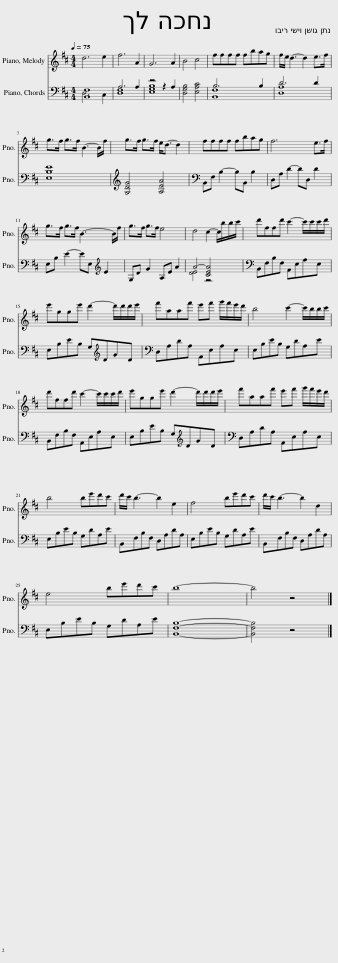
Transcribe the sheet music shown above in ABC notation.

X:1
%%score 1 ( 2 3 )
L:1/8
Q:1/4=75
M:4/4
I:linebreak $
K:D
V:1 treble
V:2 bass
V:3 bass
V:1
 d6 e2 | f6 A2 | G6 A2 | B4 c4 | ffff fbag | %5
 f/e/ d3- d2 e>f |$ g>f g>f B3- B/f/ | g>f g>f e<d- d2 | ffff fbag | f6 e>f |$ %10
 g>f g>f B3- B/f/ | g>f g>f e4 | d4 c2- c/b/b/c'/ | d'ffd' c'2- c'/c'/c'/d'/ |$ e'gge' d'2- d'/d'/d'/e'/ | %15
 f'aaf' e'f' g'/f'/e'/d'/ | b4 c'2- c'/b/b/c'/ |$ d'ffd' c'2- c'/c'/c'/d'/ | e'gge' d'2- d'/d'/d'/e'/ | f'aaf' e'f' g'/f'/e'/d'/ |$ %20
 b4 be'd'c' | d'/c'/ b3- b2 e2 | f4 be'd'c' | d'/c'/ b3- b2 d2 |$ e4 be'd'c' | %25
 b8- | b4 z4 |] %27
V:2
 [B,,F,]8 | A,6 A,2 | z4 z2 A,2 | [D,G,B,]4 [E,A,C]4 | B,6 B,2 | %5
 D6 D2 |$ [E,B,E]8 | [G,DG]4 [A,EA]4 | B,,F, B,2- B,B,, B,2 | D,A, D2- DD, D2 |$ %10
 E,B, E2- EE,[K:treble] E2 | G,D G2 A,E A2 | A4- [CEA]4 | B,,F,B,F, A,,E,A,E, |$ E,B,EB, G,[K:treble]DGD | %15
 D,A,DA, A,,E,A,E, | E,B,EB, G,DA,E |$ B,,F,B,F, A,,E,A,E, | E,B,EB, G,[K:treble]DGD | D,A,DA, A,,E,A,E, |$ %20
 E,B,EB, G,DA,E | B,,F,B,F, D,A,DA, | E,B,EB, G,DA,E | B,,F,B,F, D,A,DA, |$ E,B,EB, G,DA,E | %25
 [B,,F,B,]8- | [B,,F,B,]4 z4 |] %27
V:3
 D,6 C,2 | [D,F,]8 | [E,G,B,]8 | x8 | [B,,F,]8 | %5
 [D,A,]8 |$ x8 | x8 | x8 | x8 |$ %10
 x6[K:treble] x2 | x8 | [DE]4 z4 | x8 |$ x5[K:treble] x3 | %15
 x8 | x8 |$ x8 | x5[K:treble] x3 | x8 |$ %20
 x8 | x8 | x8 | x8 |$ x8 | %25
 x8 | x8 |] %27
